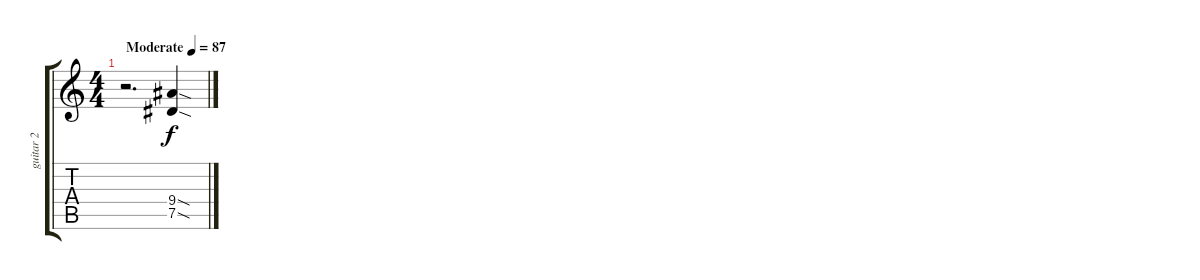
\track ("guitar 2" "guitar 2") {instrument distortionguitar}
\staff {score tabs}
\tuning (Eb4 Bb3 Gb3 Db3 Ab2 Eb2) {hide}
\ts (4 4)
\tempo (87 "Moderate")
\clef g2
\ks c
r.2{d dy f instrument distortionguitar} (9.4{sod} 7.5{sod}).4
